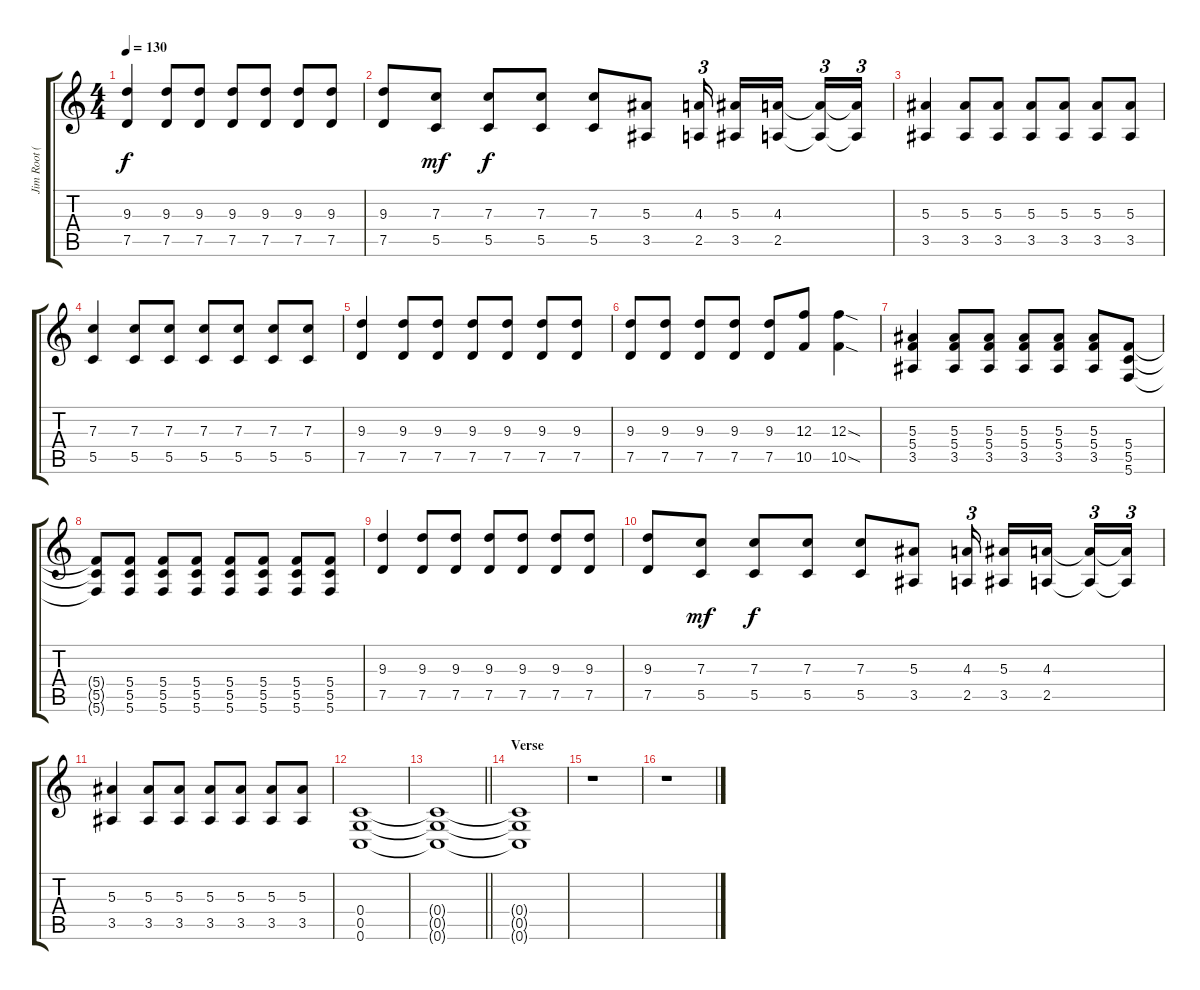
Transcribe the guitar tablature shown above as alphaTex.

\track ("Jim Root (Dirty)" "Jim Root (") {instrument overdrivenguitar}
\staff {score tabs}
\tuning (D4 A3 F3 C3 G2 C2) {hide}
\ts (4 4)
\tempo 130
\clef g2
\ks c
(9.3 7.5).4{dy f} (9.3 7.5).8 (9.3 7.5).8 (9.3 7.5).8 (9.3 7.5).8 (9.3 7.5).8 (9.3 7.5).8 |
(9.3 7.5).8 (7.3 5.5).8{dy mf} (7.3 5.5).8{dy f} (7.3 5.5).8 (7.3 5.5).8 (5.3 3.5).8 (4.3 2.5).16{tu (3 2) beam splitsecondary} (5.3 3.5).16 (4.3 2.5).16{beam splitsecondary} (4.3{t} 2.5{t}).16{tu (3 2)} (4.3{t} 2.5{t}).16{tu (3 2)} |
(5.3 3.5).4 (5.3 3.5).8 (5.3 3.5).8 (5.3 3.5).8 (5.3 3.5).8 (5.3 3.5).8 (5.3 3.5).8 |
(7.3 5.5).4 (7.3 5.5).8 (7.3 5.5).8 (7.3 5.5).8 (7.3 5.5).8 (7.3 5.5).8 (7.3 5.5).8 |
(9.3 7.5).4 (9.3 7.5).8 (9.3 7.5).8 (9.3 7.5).8 (9.3 7.5).8 (9.3 7.5).8 (9.3 7.5).8 |
(9.3 7.5).8 (9.3 7.5).8 (9.3 7.5).8 (9.3 7.5).8 (9.3 7.5).8 (12.3 10.5).8 (12.3{sod} 10.5{sod}).4 |
(5.3 5.4 3.5).4 (5.3 5.4 3.5).8 (5.3 5.4 3.5).8 (5.3 5.4 3.5).8 (5.3 5.4 3.5).8 (5.3 5.4 3.5).8 (5.4 5.5 5.6).8 |
(5.4{t} 5.5{t} 5.6{t}).8 (5.4 5.5 5.6).8 (5.4 5.5 5.6).8 (5.4 5.5 5.6).8 (5.4 5.5 5.6).8 (5.4 5.5 5.6).8 (5.4 5.5 5.6).8 (5.4 5.5 5.6).8 |
(9.3 7.5).4 (9.3 7.5).8 (9.3 7.5).8 (9.3 7.5).8 (9.3 7.5).8 (9.3 7.5).8 (9.3 7.5).8 |
(9.3 7.5).8 (7.3 5.5).8{dy mf} (7.3 5.5).8{dy f} (7.3 5.5).8 (7.3 5.5).8 (5.3 3.5).8 (4.3 2.5).16{tu (3 2) beam splitsecondary} (5.3 3.5).16 (4.3 2.5).16{beam splitsecondary} (4.3{t} 2.5{t}).16{tu (3 2)} (4.3{t} 2.5{t}).16{tu (3 2)} |
(5.3 3.5).4 (5.3 3.5).8 (5.3 3.5).8 (5.3 3.5).8 (5.3 3.5).8 (5.3 3.5).8 (5.3 3.5).8 |
(0.4 0.5 0.6).1{volume 0} |
\barLineRight lightlight
(0.4{t} 0.5{t} 0.6{t}).1 |
\section ("" "Verse")
(0.4{t} 0.5{t} 0.6{t}).1 |
r.1 |
r.1
